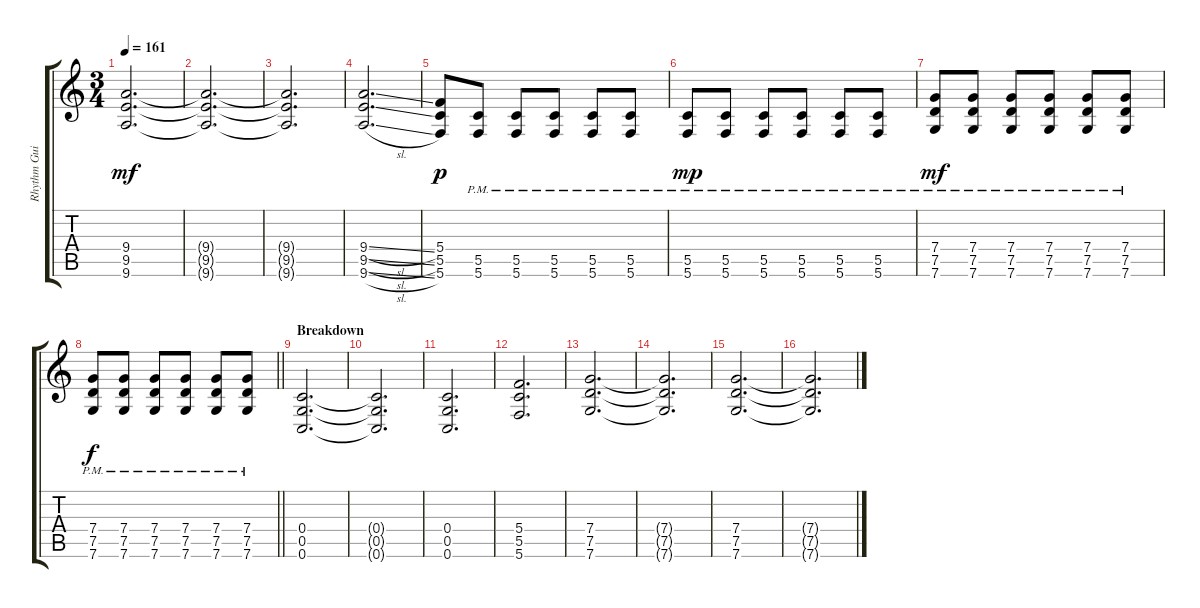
\track ("Rhythm Guitar - Ronnie Winter" "Rhythm Gui") {instrument distortionguitar}
\staff {score tabs}
\tuning (D4 A3 F3 C3 G2 C2) {hide}
\ts (3 4)
\tempo 161
\clef g2
\ks c
(9.4 9.5 9.6).2{d dy mf} |
(9.4{t} 9.5{t} 9.6{t}).2{d} |
(9.4{t} 9.5{t} 9.6{t}).2{d} |
(9.4{sl} 9.5{sl} 9.6{sl}).2{d} |
(5.4 5.5 5.6).8{dy p} (5.5{pm} 5.6{pm}).8 (5.5{pm} 5.6{pm}).8 (5.5{pm} 5.6{pm}).8 (5.5{pm} 5.6{pm}).8 (5.5{pm} 5.6{pm}).8 |
(5.5{pm} 5.6{pm}).8{dy mp} (5.5{pm} 5.6{pm}).8 (5.5{pm} 5.6{pm}).8 (5.5{pm} 5.6{pm}).8 (5.5{pm} 5.6{pm}).8 (5.5{pm} 5.6{pm}).8 |
(7.4{pm} 7.5{pm} 7.6{pm}).8{dy mf} (7.4{pm} 7.5{pm} 7.6{pm}).8 (7.4{pm} 7.5{pm} 7.6{pm}).8 (7.4{pm} 7.5{pm} 7.6{pm}).8 (7.4{pm} 7.5{pm} 7.6{pm}).8 (7.4{pm} 7.5{pm} 7.6{pm}).8 |
\barLineRight lightlight
(7.4{pm} 7.5{pm} 7.6{pm}).8{dy f} (7.4{pm} 7.5{pm} 7.6{pm}).8 (7.4{pm} 7.5{pm} 7.6{pm}).8 (7.4{pm} 7.5{pm} 7.6{pm}).8 (7.4{pm} 7.5{pm} 7.6{pm}).8 (7.4{pm} 7.5{pm} 7.6{pm}).8 |
\section ("" "Breakdown")
(0.4 0.5 0.6).2{d} |
(0.4{t} 0.5{t} 0.6{t}).2{d} |
(0.4 0.5 0.6).2{d} |
(5.4 5.5 5.6).2{d} |
(7.4 7.5 7.6).2{d} |
(7.4{t} 7.5{t} 7.6{t}).2{d} |
(7.4 7.5 7.6).2{d} |
(7.4{t} 7.5{t} 7.6{t}).2{d}
